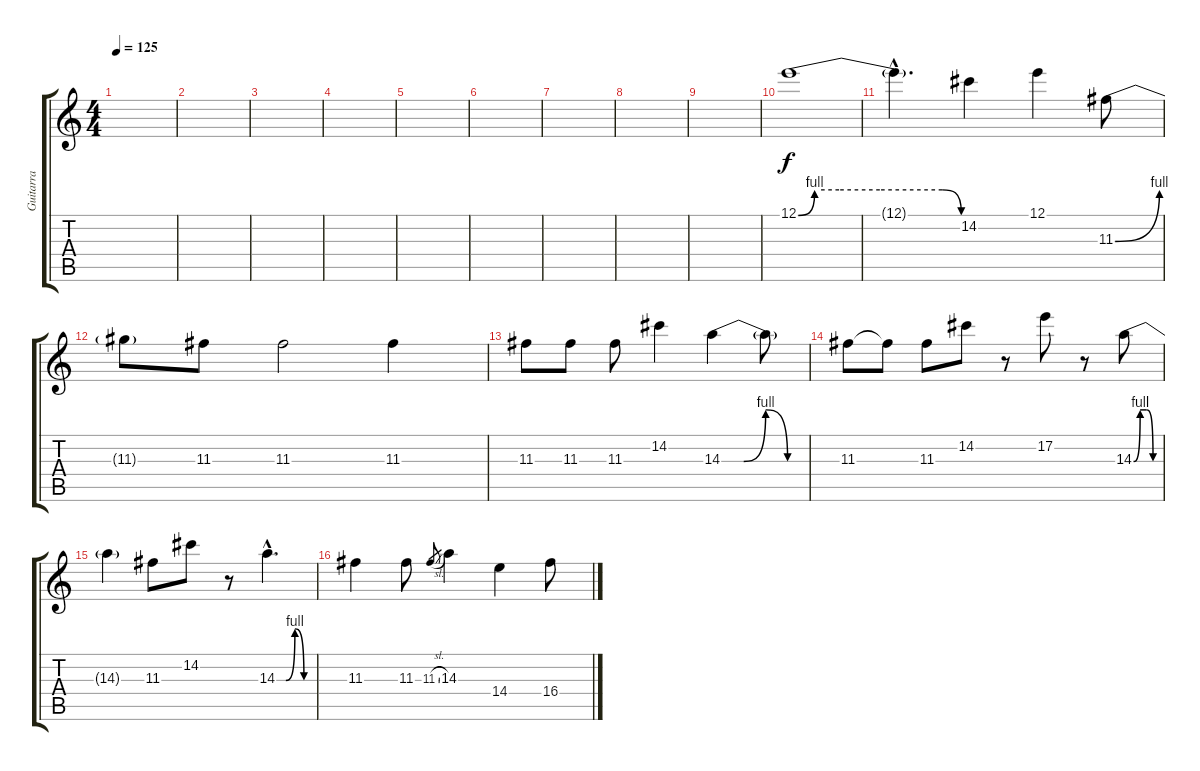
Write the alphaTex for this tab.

\track ("Guitarra" "Guitarra") {instrument overdrivenguitar}
\staff {score tabs}
\tuning (E4 B3 G3 D3 A2 E2) {hide}
\ts (4 4)
\tempo 125
\clef g2
\ks c
|
|
|
|
|
|
|
|
|
12.1{be (custom 0 0 6 4 15 4 30 4 53 4 60 0)}.1{instrument overdrivenguitar} |
12.1{hac t}.4{d} 14.2.4 12.1.4 11.3{be (bend 0 0 60 4)}.8 |
11.3{t}.8 11.3.8 11.3.2 11.3.4 |
11.3.8 11.3.8 11.3.8 14.2.4 14.3{be (custom 0 0 6 0 15 0 30 4 45 0 60 0)}.4 14.3{t}.8 |
11.3.8 11.3{t}.8 11.3.8 14.2.8 r.8 17.2.8 r.8 14.3{be (custom 0 0 15 4 30 4 45 0 60 0)}.8 |
14.3{t}.4 11.3.8 14.2.8 r.8 14.3{be (custom 0 0 15 0 30 4 45 0 60 0) hac}.4{d} |
11.3.4 11.3.8 11.3{sl}.8{gr} 14.3.4 14.4.4 16.4.8
